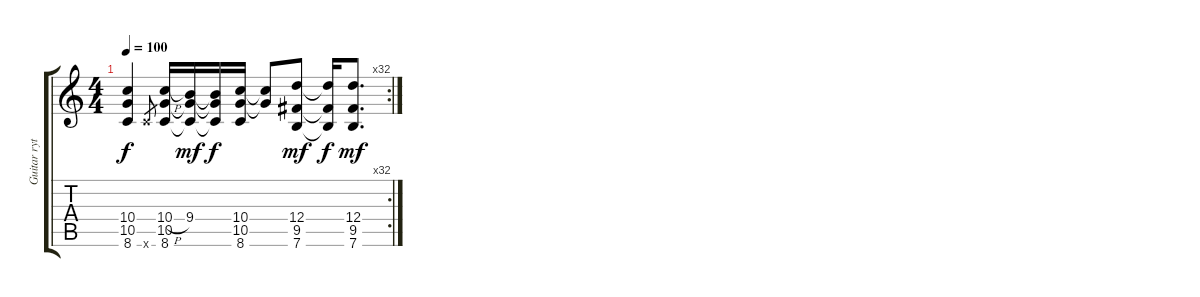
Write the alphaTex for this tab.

\track ("Guitar rythm" "Guitar ryt") {instrument distortionguitar}
\staff {score tabs}
\tuning (E4 B3 G3 D3 A2 E2) {hide}
\rc 32
\ts (4 4)
\tempo 100
\clef g2
\ks c
(10.4 10.5 8.6).4{dy f} 8.6{x}.8{gr} (10.4{h} 10.5 8.6).16 (9.4 10.5{t} 8.6{t}).16{dy mf} (9.4{t} 10.5{t} 8.6{t}).16{dy f} (10.4 10.5 8.6).16 (10.4{t} 10.5{t}).8 (12.4 9.5 7.6).8{dy mf} (12.4{t} 9.5{t} 7.6{t}).16{dy f} (12.4 9.5 7.6).8{d dy mf}
